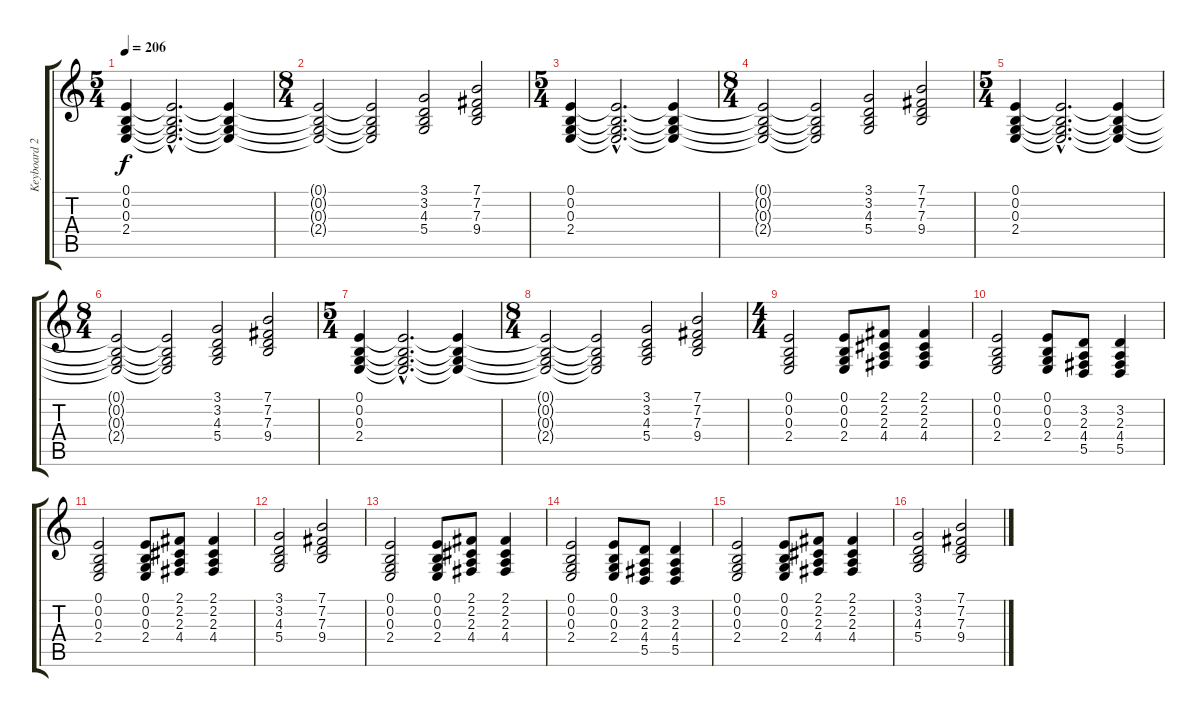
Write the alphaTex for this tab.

\track ("Keyboard 2" "Keyboard 2") {instrument choiraahs}
\staff {score tabs}
\tuning (E4 B3 G3 D3 A2 E2) {hide}
\ts (5 4)
\tempo 206
\clef g2
\ks c
(0.1 0.2 0.3 2.4).4{dy f} (0.1{hac t} 0.2{hac t} 0.3{hac t} 2.4{hac t}).2{d} (0.1{t} 0.2{t} 0.3{t} 2.4{t}).4 |
\ts (8 4)
(0.1{t} 0.2{t} 0.3{t} 2.4{t}).2 (0.1{t} 0.2{t} 0.3{t} 2.4{t}).2 (3.1 3.2 4.3 5.4).2 (7.1 7.2 7.3 9.4).2 |
\ts (5 4)
(0.1 0.2 0.3 2.4).4 (0.1{hac t} 0.2{hac t} 0.3{hac t} 2.4{hac t}).2{d} (0.1{t} 0.2{t} 0.3{t} 2.4{t}).4 |
\ts (8 4)
(0.1{t} 0.2{t} 0.3{t} 2.4{t}).2 (0.1{t} 0.2{t} 0.3{t} 2.4{t}).2 (3.1 3.2 4.3 5.4).2 (7.1 7.2 7.3 9.4).2 |
\ts (5 4)
(0.1 0.2 0.3 2.4).4 (0.1{hac t} 0.2{hac t} 0.3{hac t} 2.4{hac t}).2{d} (0.1{t} 0.2{t} 0.3{t} 2.4{t}).4 |
\ts (8 4)
(0.1{t} 0.2{t} 0.3{t} 2.4{t}).2 (0.1{t} 0.2{t} 0.3{t} 2.4{t}).2 (3.1 3.2 4.3 5.4).2 (7.1 7.2 7.3 9.4).2 |
\ts (5 4)
(0.1 0.2 0.3 2.4).4 (0.1{hac t} 0.2{hac t} 0.3{hac t} 2.4{hac t}).2{d} (0.1{t} 0.2{t} 0.3{t} 2.4{t}).4 |
\ts (8 4)
(0.1{t} 0.2{t} 0.3{t} 2.4{t}).2 (0.1{t} 0.2{t} 0.3{t} 2.4{t}).2 (3.1 3.2 4.3 5.4).2 (7.1 7.2 7.3 9.4).2 |
\ts (4 4)
(0.1 0.2 0.3 2.4).2 (0.1 0.2 0.3 2.4).8 (2.1 2.2 2.3 4.4).8 (2.1 2.2 2.3 4.4).4 |
(0.1 0.2 0.3 2.4).2 (0.1 0.2 0.3 2.4).8 (3.2 2.3 4.4 5.5).8 (3.2 2.3 4.4 5.5).4 |
(0.1 0.2 0.3 2.4).2 (0.1 0.2 0.3 2.4).8 (2.1 2.2 2.3 4.4).8 (2.1 2.2 2.3 4.4).4 |
(3.1 3.2 4.3 5.4).2 (7.1 7.2 7.3 9.4).2 |
(0.1 0.2 0.3 2.4).2 (0.1 0.2 0.3 2.4).8 (2.1 2.2 2.3 4.4).8 (2.1 2.2 2.3 4.4).4 |
(0.1 0.2 0.3 2.4).2 (0.1 0.2 0.3 2.4).8 (3.2 2.3 4.4 5.5).8 (3.2 2.3 4.4 5.5).4 |
(0.1 0.2 0.3 2.4).2 (0.1 0.2 0.3 2.4).8 (2.1 2.2 2.3 4.4).8 (2.1 2.2 2.3 4.4).4 |
(3.1 3.2 4.3 5.4).2 (7.1 7.2 7.3 9.4).2
